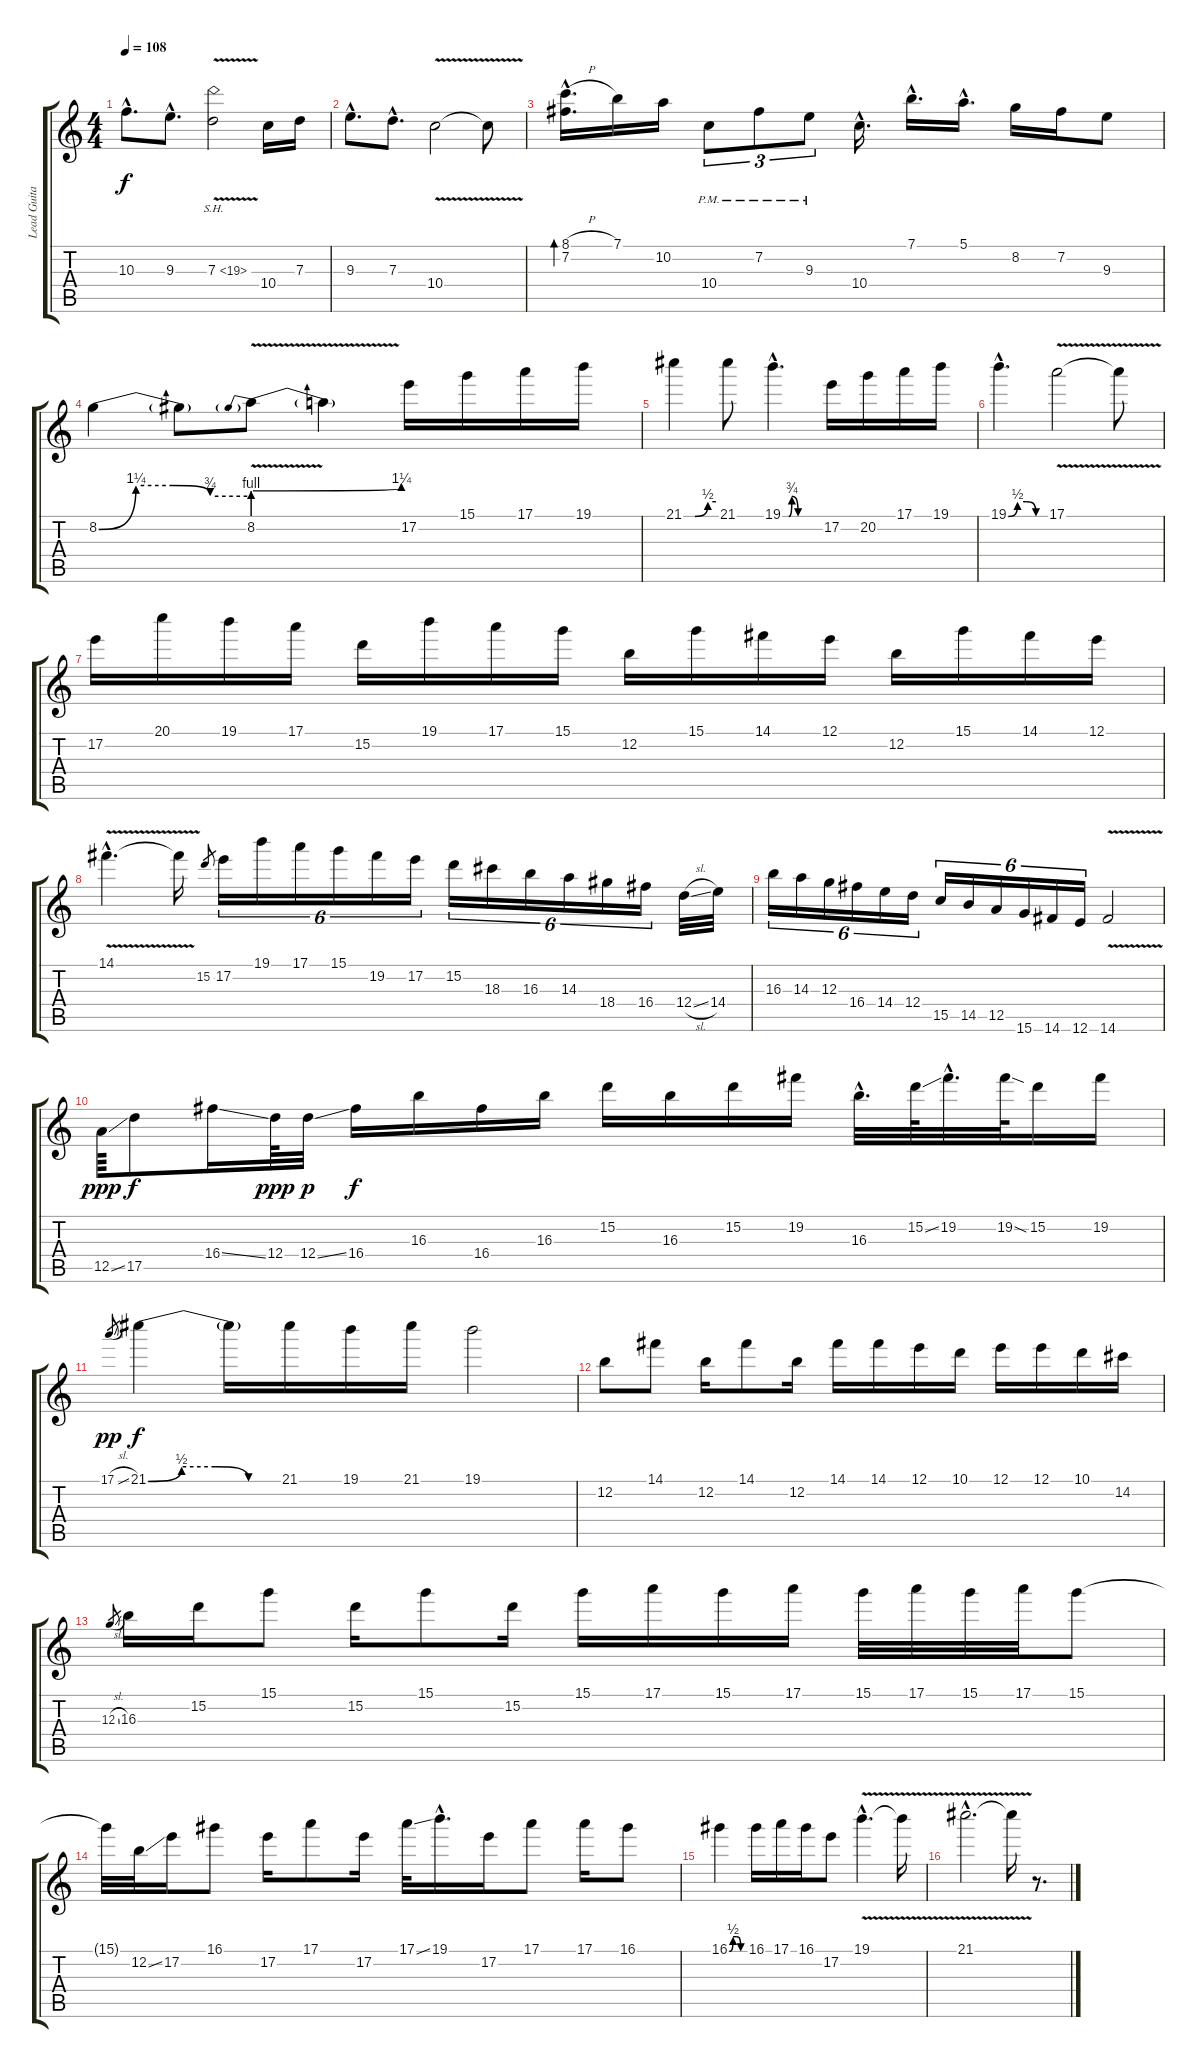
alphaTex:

\track ("Lead Guitar" "Lead Guita") {instrument distortionguitar}
\staff {score tabs}
\tuning (E4 B3 G3 D3 A2 E2) {hide}
\ts (4 4)
\tempo 108
\clef g2
\ks c
10.3{hac}.8{d dy f} 9.3{hac}.8{d} 7.3{sh 12 v}.2 10.4.16 7.3.16 |
9.3{hac}.8{d} 7.3{hac}.8{d} 10.4{v}.2 10.4{t}.8 |
(8.1{h hac} 7.2{hac}).16{d bd 480} 7.1.16 10.2.16 10.4{pm}.8{tu (3 2)} 7.2{pm}.8{tu (3 2)} 9.3{pm}.8{tu (3 2)} 10.4{hac}.16{d} 7.1{hac}.16{d} 5.1{hac}.16{d} 8.2.16 7.2.16 9.3.8 |
8.2{be (custom 0 0 15 5 30 5 45 3 60 3)}.4 8.2{t}.8 8.2{be (prebendbend 0 4 60 5) v}.8 8.2{t}.4 17.2.16 15.1.16 17.1.16 19.1.16 |
21.1{be (custom 0 0 21 0 45 2 60 2)}.4 21.1.8 19.1{be (custom 0 0 10 0 15 3 25 0 45 0 60 0) hac}.4{d} 17.2.16 20.2.16 17.1.16 19.1.16 |
19.1{be (custom 0 0 15 2 30 2 45 0 60 0) hac}.4{d} 17.1{v}.2 17.1{t}.8 |
17.2.16 20.1.16 19.1.16 17.1.16 15.2.16 19.1.16 17.1.16 15.1.16 12.2.16 15.1.16 14.1.16 12.1.16 12.2.16 15.1.16 14.1.16 12.1.16 |
14.1{v hac}.4{d} 14.1{t}.16 15.2.8{gr} 17.2.16{tu (6 4)} 19.1.16{tu (6 4)} 17.1.16{tu (6 4)} 15.1.16{tu (6 4)} 19.2.16{tu (6 4)} 17.2.16{tu (6 4)} 15.2.16{tu (6 4)} 18.3.16{tu (6 4)} 16.3.16{tu (6 4)} 14.3.16{tu (6 4)} 18.4.16{tu (6 4)} 16.4.16{tu (6 4)} 12.4{sl}.32 14.4.32 |
16.3.16{tu (6 4)} 14.3.16{tu (6 4)} 12.3.16{tu (6 4)} 16.4.16{tu (6 4)} 14.4.16{tu (6 4)} 12.4.16{tu (6 4)} 15.5.16{tu (6 4)} 14.5.16{tu (6 4)} 12.5.16{tu (6 4)} 15.6.16{tu (6 4)} 14.6.16{tu (6 4)} 12.6.16{tu (6 4)} 14.6{v}.2 |
12.5{ss}.64{dy ppp} 17.5.8{dy f} 16.4{ss}.16 12.4.64{dy ppp} 12.4{ss}.32{dy p} 16.4.16{dy f} 16.3.16 16.4.16 16.3.16 15.2.16 16.3.16 15.2.16 19.2.16 16.3{hac}.32{d} 15.2{ss}.64 19.2{hac}.32{d} 19.2{sod}.64 15.2.16 19.2.16 |
17.1{sl}.8{gr dy pp} 21.1{be (custom 0 0 15 2 30 2 45 0 60 0)}.4{dy f} 21.1{t}.16 21.1.16 19.1.16 21.1.16 19.1.2 |
12.2.8 14.1.8 12.2.16 14.1.8 12.2.16 14.1.16 14.1.16 12.1.16 10.1.16 12.1.16 12.1.16 10.1.16 14.2.16 |
12.3{sl}.8{gr} 16.3.16 15.2.16 15.1.8 15.2.16 15.1.8 15.2.16 15.1.16 17.1.16 15.1.16 17.1.16 15.1.32 17.1.32 15.1.32 17.1.32 15.1.8 |
15.1{t}.32 12.2{ss}.32 17.2.16 16.1.8 17.2.16 17.1.8 17.2.16 17.1{ss}.32 19.1{hac}.16{d} 17.2.16 17.1.8 17.1.16 16.1.8 |
16.1{be (custom 0 0 15 2 30 2 45 0 60 0)}.4 16.1.16 17.1.16 16.1.16 17.2.8 19.1{v hac}.4{d} 19.1{t}.16 |
21.1{v hac}.2{d} 21.1{t}.16 r.8{d}
